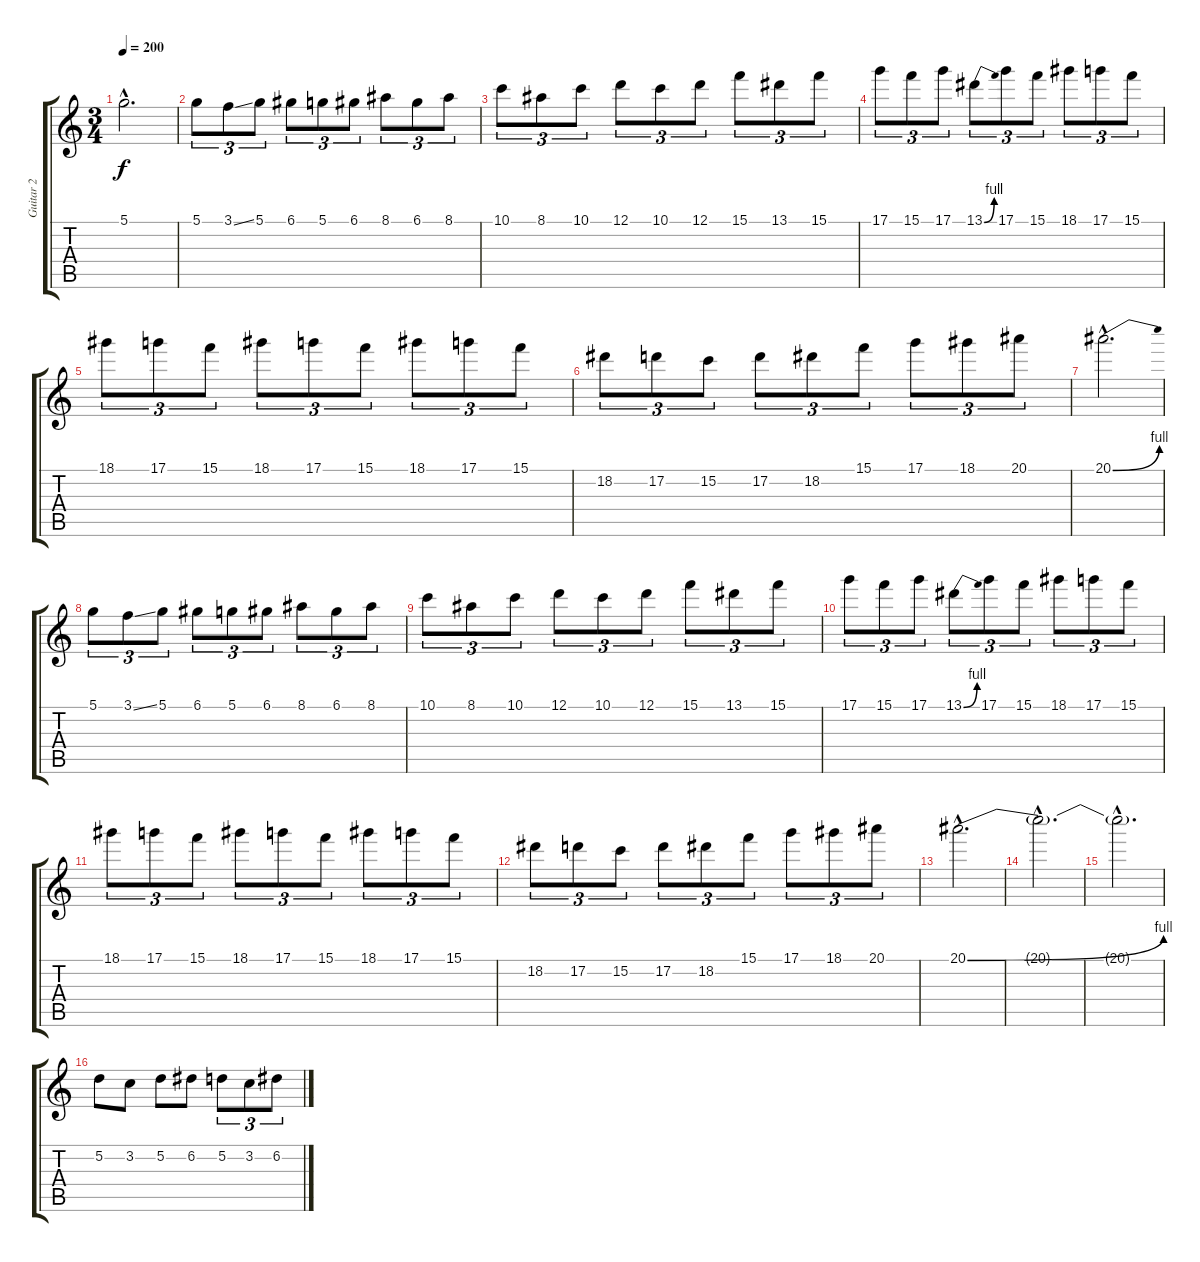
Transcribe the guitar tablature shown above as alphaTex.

\track ("Guitar 2" "Guitar 2") {instrument distortionguitar}
\staff {score tabs}
\tuning (D4 A3 F3 C3 G2 D2) {hide}
\ts (3 4)
\tempo 200
\clef g2
\ks c
5.1{hac}.2{d dy f} |
5.1.8{tu (3 2)} 3.1{ss}.8{tu (3 2)} 5.1.8{tu (3 2)} 6.1.8{tu (3 2)} 5.1.8{tu (3 2)} 6.1.8{tu (3 2)} 8.1.8{tu (3 2)} 6.1.8{tu (3 2)} 8.1.8{tu (3 2)} |
10.1.8{tu (3 2)} 8.1.8{tu (3 2)} 10.1.8{tu (3 2)} 12.1.8{tu (3 2)} 10.1.8{tu (3 2)} 12.1.8{tu (3 2)} 15.1.8{tu (3 2)} 13.1.8{tu (3 2)} 15.1.8{tu (3 2)} |
17.1.8{tu (3 2)} 15.1.8{tu (3 2)} 17.1.8{tu (3 2)} 13.1{be (bend 0 0 60 4)}.8{tu (3 2)} 17.1.8{tu (3 2)} 15.1.8{tu (3 2)} 18.1.8{tu (3 2)} 17.1.8{tu (3 2)} 15.1.8{tu (3 2)} |
18.1.8{tu (3 2)} 17.1.8{tu (3 2)} 15.1.8{tu (3 2)} 18.1.8{tu (3 2)} 17.1.8{tu (3 2)} 15.1.8{tu (3 2)} 18.1.8{tu (3 2)} 17.1.8{tu (3 2)} 15.1.8{tu (3 2)} |
18.2.8{tu (3 2)} 17.2.8{tu (3 2)} 15.2.8{tu (3 2)} 17.2.8{tu (3 2)} 18.2.8{tu (3 2)} 15.1.8{tu (3 2)} 17.1.8{tu (3 2)} 18.1.8{tu (3 2)} 20.1.8{tu (3 2)} |
20.1{be (bend 0 0 60 4) hac}.2{d} |
5.1.8{tu (3 2)} 3.1{ss}.8{tu (3 2)} 5.1.8{tu (3 2)} 6.1.8{tu (3 2)} 5.1.8{tu (3 2)} 6.1.8{tu (3 2)} 8.1.8{tu (3 2)} 6.1.8{tu (3 2)} 8.1.8{tu (3 2)} |
10.1.8{tu (3 2)} 8.1.8{tu (3 2)} 10.1.8{tu (3 2)} 12.1.8{tu (3 2)} 10.1.8{tu (3 2)} 12.1.8{tu (3 2)} 15.1.8{tu (3 2)} 13.1.8{tu (3 2)} 15.1.8{tu (3 2)} |
17.1.8{tu (3 2)} 15.1.8{tu (3 2)} 17.1.8{tu (3 2)} 13.1{be (bend 0 0 60 4)}.8{tu (3 2)} 17.1.8{tu (3 2)} 15.1.8{tu (3 2)} 18.1.8{tu (3 2)} 17.1.8{tu (3 2)} 15.1.8{tu (3 2)} |
18.1.8{tu (3 2)} 17.1.8{tu (3 2)} 15.1.8{tu (3 2)} 18.1.8{tu (3 2)} 17.1.8{tu (3 2)} 15.1.8{tu (3 2)} 18.1.8{tu (3 2)} 17.1.8{tu (3 2)} 15.1.8{tu (3 2)} |
18.2.8{tu (3 2)} 17.2.8{tu (3 2)} 15.2.8{tu (3 2)} 17.2.8{tu (3 2)} 18.2.8{tu (3 2)} 15.1.8{tu (3 2)} 17.1.8{tu (3 2)} 18.1.8{tu (3 2)} 20.1.8{tu (3 2)} |
20.1{be (bend 0 0 60 4) hac}.2{d} |
20.1{hac t}.2{d} |
20.1{hac t}.2{d} |
5.2.8{instrument distortionguitar} 3.2.8 5.2.8 6.2.8 5.2.8{tu (3 2)} 3.2.8{tu (3 2)} 6.2.8{tu (3 2)}
